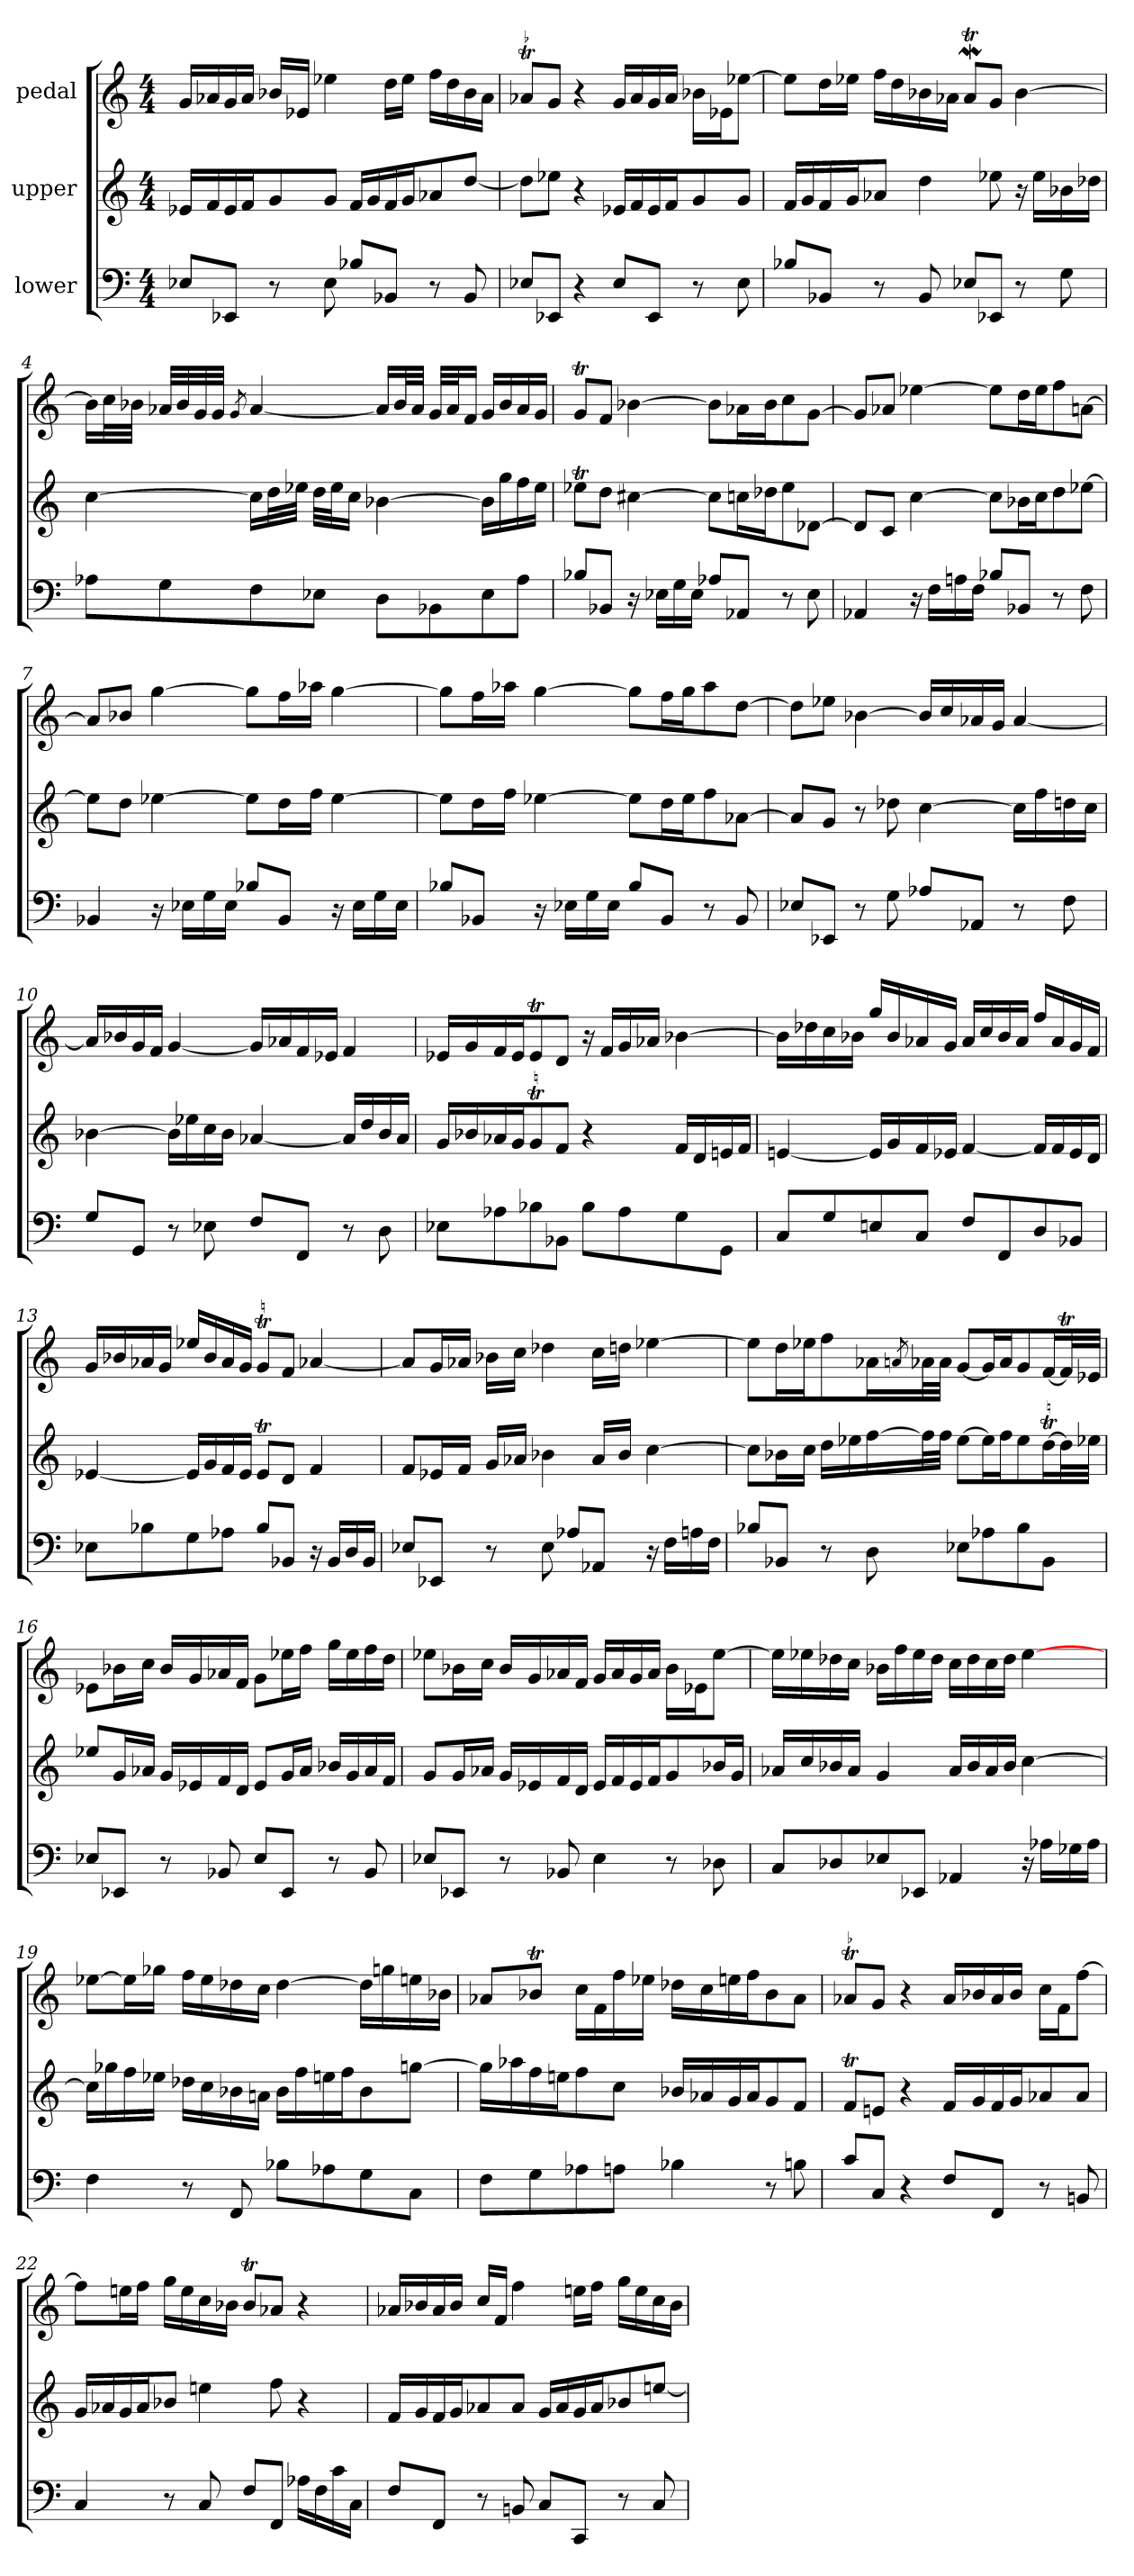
**kern	**kern	**kern
*part3	*part2	*part1
*staff3	*staff2	*staff1
*I"lower	*I"upper	*I"pedal
*clefF4	*clefG2	*clefG2
*M4/4	*M4/4	*M4/4
=1	=1	=1
8E-/L	16e-/LL	16g/LL
.	16f/	16a-/
8EE-/J	16e-/	16g/
.	16f/J	16a-/JJ
8r	8g/	16b-/LL
.	.	16e-/JJ
8E-\	8g/J	4ee-\
8B-/L	16f/LL	.
.	16g/	.
8BB-/J	16f/	16dd\LL
.	16g/J	16ee-\JJ
8r	8a-/	16ff\LL
.	.	16dd\
8BB-/	[8dd/J	16b-\
.	.	16a-\JJ
=2	=2	=2
8E-/L	8dd\L]	8a-T/L
8EE-/J	8ee-\J	8g/J
4r	4r	4r
8E-/L	16e-/LL	16g/LL
.	16f/	16a-/
8EE-/J	16e-/	16g/
.	16f/J	16a-/JJ
8r	8g/	16b-\LL
.	.	16e-\J
8E-\	8g/J	[8ee-\J
=3	=3	=3
8B-/L	16f/LL	8ee-\L]
.	16g/	.
8BB-/J	16f/	16dd\L
.	16g/J	16ee-\JJ
8r	8a-/J	16ff\LL
.	.	16dd\
8BB-/	4dd\	16b-\
.	.	16a-\JJ
8E-/L	.	8a-Tw/L
8EE-/J	8ee-\	8g/J
8r	16r	[4b-\
.	16ee-\LL	.
8G\	16b-\	.
.	16dd-\JJ	.
!!LO:LB:g=z
=4	=4	=4
8A-\L	[4cc\	16b-\LL]
.	.	32cc\L
.	.	32b-\JJJ
8G\	.	32a-/LLL
.	.	32b-/
.	.	32g/
.	.	32g/JJJ
.	.	8qg/
8F\	16cc\LL]	[4a-/
.	32dd\L	.
.	32ee-\JJJ	.
8E-\J	32dd\LLL	.
.	32ee-\J	.
.	16cc\JJ	.
8D\L	[4b-\	16a-/LL]
.	.	32b-/L
.	.	32a-/JJJ
8BB-\	.	32g/LLL
.	.	32a-/J
.	.	16f/JJ
8E-\	16b-\LL]	16g/LL
.	16gg\	16b-/
8A-\J	16ff\	16a-/
.	16ee-\JJ	16g/JJ
=5	=5	=5
8B-/L	8ee-T\L	8gT/L
8BB-/J	8dd\J	8f/J
16r	[4cc#\	[4b-\
16E-\LL	.	.
16G\	.	.
16E-\JJ	.	.
8A-/L	8cc#\L]	8b-\L]
8AA-/J	16ccn\L	16a-\L
.	16dd-\J	16b-\J
8r	8ee-\	8cc\
8E-\	[8d-\J	[8g\J
!!LO:LB:g=z
=6	=6	=6
4AA-/	8d-/L]	8g/L]
.	8c/J	8a-/J
16r	[4cc\	[4ee-\
16F\LL	.	.
16An\	.	.
16F\JJ	.	.
8B-/L	8cc\L]	8ee-\L]
8BB-/J	16b-\L	16dd\L
.	16cc\J	16ee-\J
8r	8dd\	8ff\
8F\	[8ee-\J	[8an\J
=7	=7	=7
4BB-/	8ee-\L]	8a/L]
.	8dd\J	8b-/J
16r	[4ee-\	[4gg\
16E-\LL	.	.
16G\	.	.
16E-\JJ	.	.
8B-/L	8ee-\L]	8gg\L]
8BB-/J	16dd\L	16ff\L
.	16ff\JJ	16aa-\JJ
16r	[4ee-\	[4gg\
16E-\LL	.	.
16G\	.	.
16E-\JJ	.	.
=8	=8	=8
8B-/L	8ee-\L]	8gg\L]
8BB-/J	16dd\L	16ff\L
.	16ff\JJ	16aa-\JJ
16r	[4ee-\	[4gg\
16E-\LL	.	.
16G\	.	.
16E-\JJ	.	.
8B-/L	8ee-\L]	8gg\L]
8BB-/J	16dd\L	16ff\L
.	16ee-\J	16gg\J
8r	8ff\	8aa-\
8BB-/	[8a-\J	[8dd\J
!!LO:LB:g=z
=9	=9	=9
8E-/L	8a-/L]	8dd\L]
8EE-/J	8g/J	8ee-\J
8r	8r	[4b-\
8G\	8dd-\	.
8A-/L	[4cc\	16b-/LL]
.	.	16cc/
8AA-/J	.	16a-/
.	.	16g/JJ
8r	16cc\LL]	[4a-/
.	16ff\	.
8F\	16ddn\	.
.	16cc\JJ	.
=10	=10	=10
8G/L	[4b-\	16a-/LL]
.	.	16b-/
8GG/J	.	16g/
.	.	16f/JJ
8r	16b-\LL]	[4g/
.	16ee-\	.
8E-\	16cc\	.
.	16b-\JJ	.
8F/L	[4a-/	16g/LL]
.	.	16a-/
8FF/J	.	16f/
.	.	16e-/JJ
8r	16a-/LL]	4f/
.	16dd/	.
8D\	16b-/	.
.	16a-/JJ	.
=11	=11	=11
8E-\L	16g/LL	16e-/LL
.	16b-/	16g/
8A-\	16a-/	16f/
.	16g/J	16e-/J
8B-\	8gT/	8e-T/
8BB-\J	8f/J	8d/J
8B-\L	4r	16r
.	.	16f/LL
8A-\	.	16g/
.	.	16a-/JJ
8G\	16f/LL	[4b-\
.	16d/	.
8GG\J	16en/	.
.	16f/JJ	.
!!LO:PB:g=z
=12	=12	=12
8C/L	[4en/	16b-\LL]
.	.	16dd-\
8G/	.	16cc\
.	.	16b-\JJ
8En/	16e/LL]	16gg/LL
.	16g/	16b-/
8C/J	16f/	16a-/
.	16e-/JJ	16g/JJ
8F/L	[4f/	16a-/LL
.	.	16cc/
8FF/	.	16b-/
.	.	16a-/JJ
8D/	16f/LL]	16ff/LL
.	16f/	16a-/
8BB-/J	16e-/	16g/
.	16d/JJ	16f/JJ
=13	=13	=13
8E-\L	[4e-/	16g/LL
.	.	16b-/
8B-\	.	16a-/
.	.	16g/JJ
8G\	16e-/LL]	16ee-/LL
.	16g/	16b-/
8A-\J	16f/	16a-/
.	16e-/JJ	16g/JJ
8B-/L	8e-T/L	8gT/L
8BB-/J	8d/J	8f/J
16r	4f/	[4a-/
16BB-/LL	.	.
16D/	.	.
16BB-/JJ	.	.
!!LO:LB:g=z
=14	=14	=14
8E-/L	8f/L	8a-/L]
8EE-/J	16e-/L	16g/L
.	16f/JJ	16a-/JJ
8r	16g/LL	16b-\LL
.	16a-/JJ	16cc\JJ
8E-\	4b-\	4dd-\
8A-/L	.	.
8AA-/J	16a-/LL	16cc\LL
.	16b-/JJ	16ddn\JJ
16r	[4cc\	[4ee-\
16F\LL	.	.
16An\	.	.
16F\JJ	.	.
=15	=15	=15
8B-/L	8cc\L]	8ee-\L]
8BB-/J	16b-\L	16dd\L
.	16cc\JJ	16ee-\J
8r	16dd\LL	8ff\
.	16ee-\	.
8D\	[16ff\	16a-\L
.	.	8qa/
.	32ff\L]	32a-\L
.	32ff\JJJ	32a-\JJJ
8E-\L	[8ee-\L	[8g/L
8A-\	16ee-\L]	16g/L]
.	16ff\J	16a-/J
8B-\	8ee-\	8g/
8BB-\J	[16ddT\L	[16f/L
.	32dd\L]	32fT/L]
.	32ee-\JJJ	32e-/JJJ
=16	=16	=16
8E-/L	8ee-/L	8e-\L
8EE-/J	16g/L	16b-\L
.	16a-/JJ	16cc\JJ
8r	16g/LL	16b-/LL
.	16e-/	16g/
8BB-/	16f/	16a-/
.	16d/JJ	16f/JJ
8E-/L	8e-/L	8g\L
8EE-/J	16g/L	16ee-\L
.	16a-/JJ	16ff\JJ
8r	16b-/LL	16gg\LL
.	16g/	16ee-\
8BB-/	16a-/	16ff\
.	16f/JJ	16dd\JJ
!!LO:LB:g=z
=17	=17	=17
8E-/L	8g/L	8ee-\L
8EE-/J	16g/L	16b-\L
.	16a-/JJ	16cc\JJ
8r	16g/LL	16b-/LL
.	16e-/	16g/
8BB-/	16f/	16a-/
.	16d/JJ	16f/JJ
4E-\	16e-/LL	16g/LL
.	16f/	16a-/
.	16e-/	16g/
.	16f/J	16a-/JJ
8r	8g/	16b-\LL
.	.	16e-\J
8D-\	16b-/L	[8ee-\J
.	16g/JJ	.
=18	=18	=18
8C/L	16a-/LL	16ee-\LL]
.	16cc/	16ee-\
8D-/	16b-/	16dd-\
.	16a-/JJ	16cc\JJ
8E-/	4g/	16b-\LL
.	.	16ff\
8EE-/J	.	16ee-\
.	.	16dd-\JJ
4AA-/	16a-/LL	16cc\LL
.	16b-/	16dd-\
.	16a-/	16cc\
.	16b-/JJ	16dd-\JJ
16r	[4cc\	[4ee-\
16A-\LL	.	.
16G-\	.	.
16A-\JJ	.	.
!!LO:LB:g=z
=19	=19	=19
4F\	16cc\LL]	[8ee-\L
.	16gg-\	.
.	16ff\	16ee-\L]
.	16ee-\JJ	16gg-\JJ
8r	16dd-\LL	16ff\LL
.	16cc\	16ee-\
8FF/	16b-\	16dd-\
.	16an\JJ	16cc\JJ
8B-\L	16b-\LL	[4dd-\
.	16ff\	.
8A-\	16een\	.
.	16ff\J	.
8G\	8b-\	16dd-\LL]
.	.	16ggn\
8C\J	[8ggn\J	16een\
.	.	16b-\JJ
=20	=20	=20
8F\L	16gg\LL]	8a-/L
.	16aa-\	.
8G\	16ff\	8b-T/J
.	16een\J	.
8A-\	8ff\	16cc\LL
.	.	16f\
8An\J	8cc\J	16ff\
.	.	16ee-\JJ
4B-\	16b-/LL	16dd-\LL
.	16a-/	16cc\
.	16g/	16een\
.	16a-/J	16ff\J
8r	8g/	8b-\
8Bn\	8f/J	8a-\J
=21	=21	=21
8c/L	8fT/L	8a-T/L
8C/J	8en/J	8g/J
4r	4r	4r
8F/L	16f/LL	16a-/LL
.	16g/	16b-/
8FF/J	16f/	16a-/
.	16g/J	16b-/JJ
8r	8a-/	16cc\LL
.	.	16f\J
8BBn/	8a-/J	[8ff\J
=22	=22	=22
4C/	16g/LL	8ff\L]
.	16a-/	.
.	16g/	16een\L
.	16a-/J	16ff\JJ
8r	8b-/J	16gg\LL
.	.	16ee\
8C/	4een\	16cc\
.	.	16b-\JJ
8F/L	.	8b-T/L
8FF/J	8ff\	8a-/J
16A-\LL	4r	4r
16F\	.	.
16c\	.	.
16C\JJ	.	.
=23	=23	=23
8F/L	16f/LL	16a-/LL
.	16g/	16b-/
8FF/J	16f/	16a-/
.	16g/J	16b-/JJ
8r	8a-/	16cc/LL
.	.	16f/JJ
8BBn/	8a-/J	4ff\
8C/L	16g/LL	.
.	16a-/	.
8CC/J	16g/	16een\LL
.	16a-/J	16ff\JJ
8r	8b-/	16gg\LL
.	.	16ee\
8C/	[8een/J	16cc\
.	.	16b-\JJ
=	=	=
*-	*-	*-
